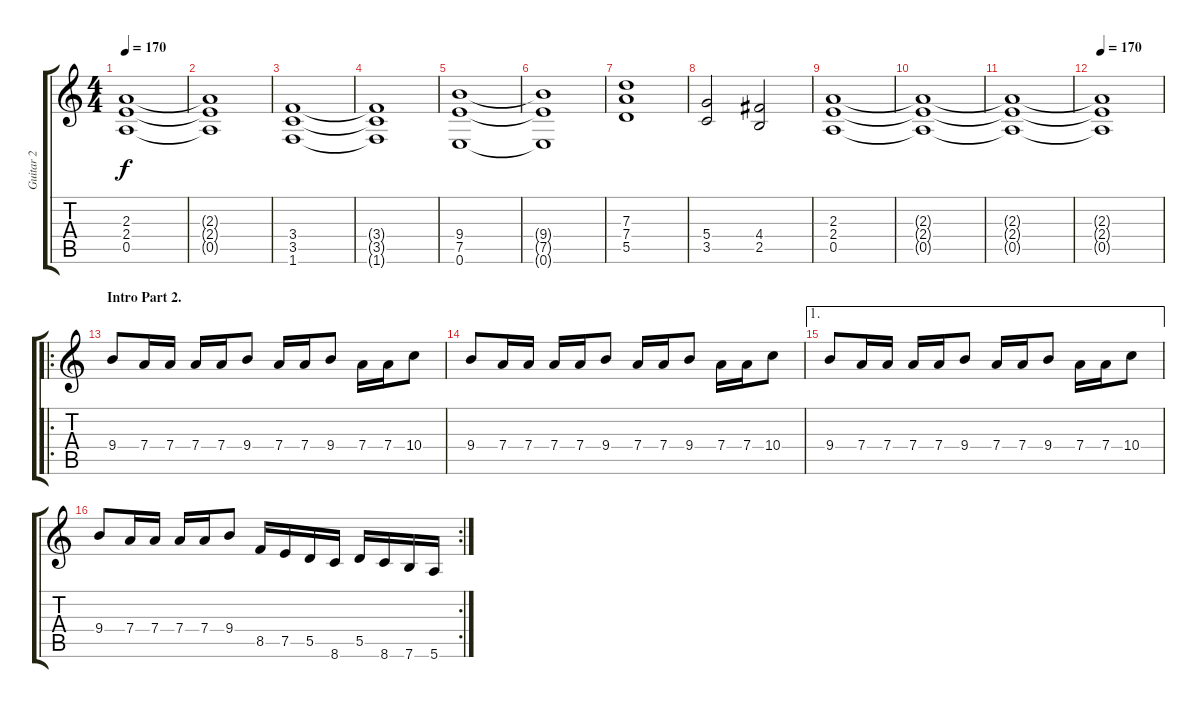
\track ("Guitar 2" "Guitar 2") {instrument overdrivenguitar}
\staff {score tabs}
\tuning (E4 B3 G3 D3 A2 E2) {hide}
\ts (4 4)
\tempo 170
\clef g2
\ks c
(2.3 2.4 0.5).1{dy f} |
(2.3{t} 2.4{t} 0.5{t}).1 |
(3.4 3.5 1.6).1 |
(3.4{t} 3.5{t} 1.6{t}).1 |
(9.4 7.5 0.6).1 |
(9.4{t} 7.5{t} 0.6{t}).1 |
(7.3 7.4 5.5).1 |
(5.4 3.5).2 (4.4 2.5).2 |
(2.3 2.4 0.5).1 |
(2.3{t} 2.4{t} 0.5{t}).1 |
(2.3{t} 2.4{t} 0.5{t}).1 |
\tempo 170
(2.3{t} 2.4{t} 0.5{t}).1 |
\ro
\section ("" "Intro Part 2.")
9.4.8 7.4.16 7.4.16 7.4.16 7.4.16 9.4.8 7.4.16 7.4.16 9.4.8 7.4.16 7.4.16 10.4.8 |
9.4.8 7.4.16 7.4.16 7.4.16 7.4.16 9.4.8 7.4.16 7.4.16 9.4.8 7.4.16 7.4.16 10.4.8 |
\ae 1
9.4.8 7.4.16 7.4.16 7.4.16 7.4.16 9.4.8 7.4.16 7.4.16 9.4.8 7.4.16 7.4.16 10.4.8 |
\rc 2
9.4.8 7.4.16 7.4.16 7.4.16 7.4.16 9.4.8 8.5.16 7.5.16 5.5.16 8.6.16 5.5.16 8.6.16 7.6.16 5.6.16
